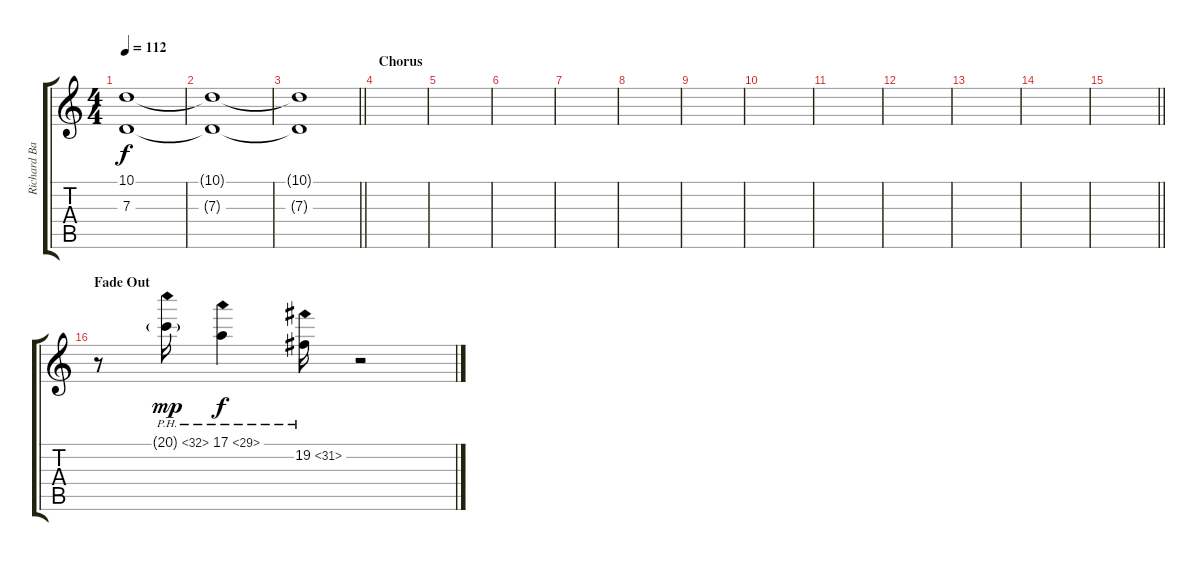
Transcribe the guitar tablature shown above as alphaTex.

\track ("Richard Barbieri - Ambient" "Richard Ba") {instrument pad2warm}
\staff {score tabs}
\tuning (E4 B3 G3 D3 A2 D2) {hide}
\ts (4 4)
\tempo 112
\clef g2
\ks c
(10.1{t} 7.3{t}).1{dy f volume 0} |
(10.1{t} 7.3{t}).1 |
\barLineRight lightlight
(10.1{t} 7.3{t}).1 |
\section ("" "Chorus")
|
|
|
|
|
|
|
|
|
|
|
\barLineRight lightlight
|
\section ("" "Fade Out")
r.8 20.1{ph 12 g}.16{dy mp volume 10 instrument lead5charang} 17.1{ph 12}.4{dy f} 19.2{ph 12}.16 r.2
